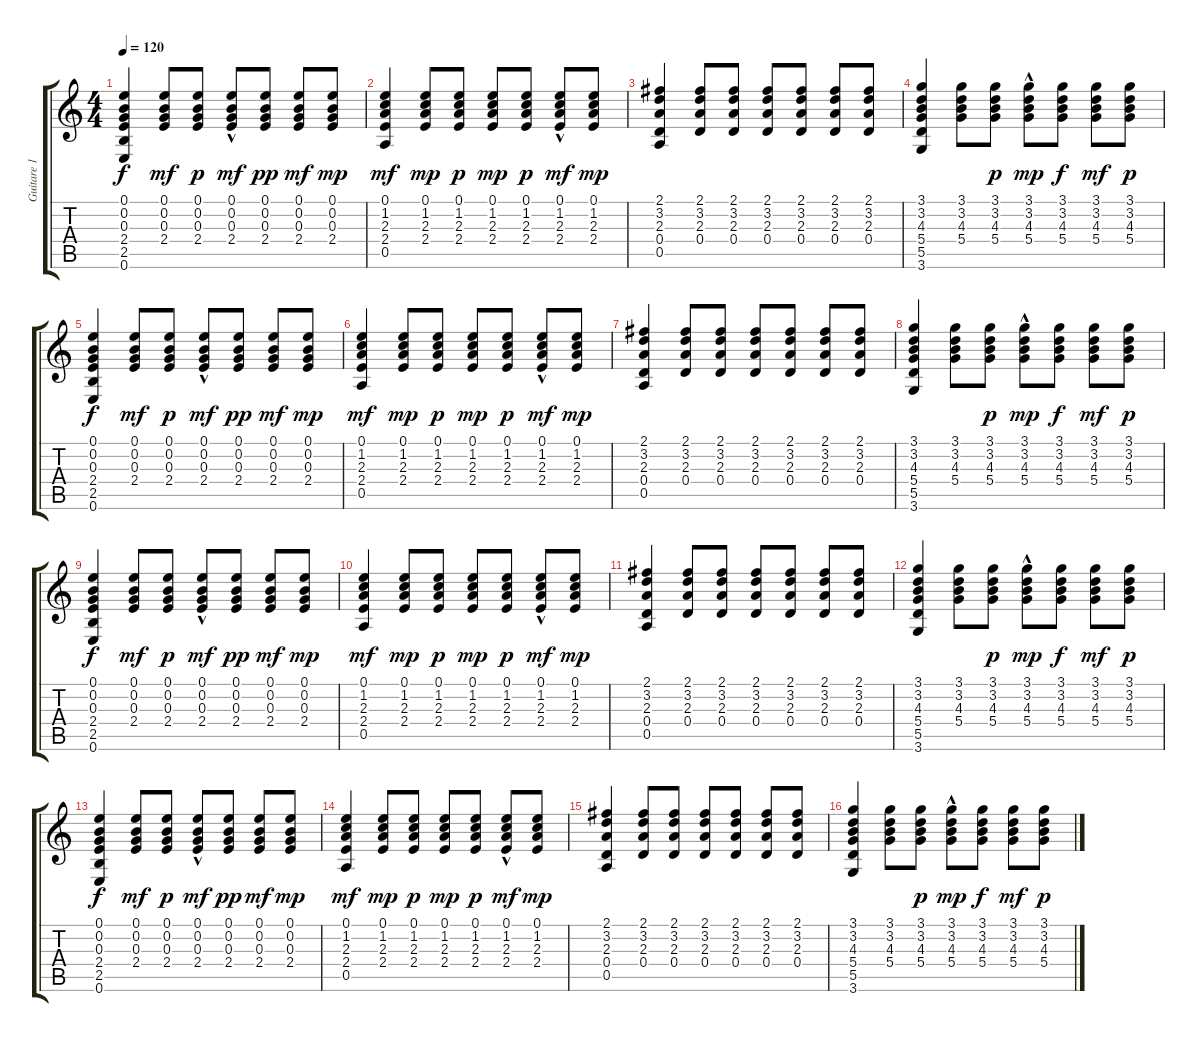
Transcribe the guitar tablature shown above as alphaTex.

\track ("Guitare 1" "Guitare 1") {instrument electricguitarclean}
\staff {score tabs}
\tuning (E4 B3 G3 D3 A2 E2) {hide}
\ts (4 4)
\tempo 120
\clef g2
\ks c
(0.1 0.2 0.3 2.4 2.5 0.6).4{dy f} (0.1 0.2 0.3 2.4).8{dy mf} (0.1 0.2 0.3 2.4).8{dy p} (0.1 0.2 0.3{hac} 2.4{hac}).8{dy mf} (0.1 0.2 0.3 2.4).8{dy pp} (0.1 0.2 0.3 2.4).8{dy mf} (0.1 0.2 0.3 2.4).8{dy mp} |
(0.1 1.2 2.3 2.4 0.5).4{dy mf} (0.1 1.2 2.3 2.4).8{dy mp} (0.1 1.2 2.3 2.4).8{dy p} (0.1 1.2 2.3 2.4).8{dy mp} (0.1 1.2 2.3 2.4).8{dy p} (0.1{hac} 1.2 2.3 2.4).8{dy mf} (0.1 1.2 2.3 2.4).8{dy mp} |
(2.1 3.2 2.3 0.4 0.5).4 (2.1 3.2 2.3 0.4).8 (2.1 3.2 2.3 0.4).8 (2.1 3.2 2.3 0.4).8 (2.1 3.2 2.3 0.4).8 (2.1 3.2 2.3 0.4).8 (2.1 3.2 2.3 0.4).8 |
(3.1 3.2 4.3 5.4 5.5 3.6).4 (3.1 3.2 4.3 5.4).8 (3.1 3.2 4.3 5.4).8{dy p} (3.1{hac} 3.2{hac} 4.3 5.4{hac}).8{dy mp} (3.1 3.2 4.3 5.4).8{dy f} (3.1 3.2 4.3 5.4).8{dy mf} (3.1 3.2 4.3 5.4).8{dy p} |
(0.1 0.2 0.3 2.4 2.5 0.6).4{dy f} (0.1 0.2 0.3 2.4).8{dy mf} (0.1 0.2 0.3 2.4).8{dy p} (0.1 0.2 0.3{hac} 2.4{hac}).8{dy mf} (0.1 0.2 0.3 2.4).8{dy pp} (0.1 0.2 0.3 2.4).8{dy mf} (0.1 0.2 0.3 2.4).8{dy mp} |
(0.1 1.2 2.3 2.4 0.5).4{dy mf} (0.1 1.2 2.3 2.4).8{dy mp} (0.1 1.2 2.3 2.4).8{dy p} (0.1 1.2 2.3 2.4).8{dy mp} (0.1 1.2 2.3 2.4).8{dy p} (0.1{hac} 1.2 2.3 2.4).8{dy mf} (0.1 1.2 2.3 2.4).8{dy mp} |
(2.1 3.2 2.3 0.4 0.5).4 (2.1 3.2 2.3 0.4).8 (2.1 3.2 2.3 0.4).8 (2.1 3.2 2.3 0.4).8 (2.1 3.2 2.3 0.4).8 (2.1 3.2 2.3 0.4).8 (2.1 3.2 2.3 0.4).8 |
(3.1 3.2 4.3 5.4 5.5 3.6).4 (3.1 3.2 4.3 5.4).8 (3.1 3.2 4.3 5.4).8{dy p} (3.1{hac} 3.2{hac} 4.3 5.4{hac}).8{dy mp} (3.1 3.2 4.3 5.4).8{dy f} (3.1 3.2 4.3 5.4).8{dy mf} (3.1 3.2 4.3 5.4).8{dy p} |
(0.1 0.2 0.3 2.4 2.5 0.6).4{dy f} (0.1 0.2 0.3 2.4).8{dy mf} (0.1 0.2 0.3 2.4).8{dy p} (0.1 0.2 0.3{hac} 2.4{hac}).8{dy mf} (0.1 0.2 0.3 2.4).8{dy pp} (0.1 0.2 0.3 2.4).8{dy mf} (0.1 0.2 0.3 2.4).8{dy mp} |
(0.1 1.2 2.3 2.4 0.5).4{dy mf} (0.1 1.2 2.3 2.4).8{dy mp} (0.1 1.2 2.3 2.4).8{dy p} (0.1 1.2 2.3 2.4).8{dy mp} (0.1 1.2 2.3 2.4).8{dy p} (0.1{hac} 1.2 2.3 2.4).8{dy mf} (0.1 1.2 2.3 2.4).8{dy mp} |
(2.1 3.2 2.3 0.4 0.5).4 (2.1 3.2 2.3 0.4).8 (2.1 3.2 2.3 0.4).8 (2.1 3.2 2.3 0.4).8 (2.1 3.2 2.3 0.4).8 (2.1 3.2 2.3 0.4).8 (2.1 3.2 2.3 0.4).8 |
(3.1 3.2 4.3 5.4 5.5 3.6).4 (3.1 3.2 4.3 5.4).8 (3.1 3.2 4.3 5.4).8{dy p} (3.1{hac} 3.2{hac} 4.3 5.4{hac}).8{dy mp} (3.1 3.2 4.3 5.4).8{dy f} (3.1 3.2 4.3 5.4).8{dy mf} (3.1 3.2 4.3 5.4).8{dy p} |
(0.1 0.2 0.3 2.4 2.5 0.6).4{dy f} (0.1 0.2 0.3 2.4).8{dy mf} (0.1 0.2 0.3 2.4).8{dy p} (0.1 0.2 0.3{hac} 2.4{hac}).8{dy mf} (0.1 0.2 0.3 2.4).8{dy pp} (0.1 0.2 0.3 2.4).8{dy mf} (0.1 0.2 0.3 2.4).8{dy mp} |
(0.1 1.2 2.3 2.4 0.5).4{dy mf} (0.1 1.2 2.3 2.4).8{dy mp} (0.1 1.2 2.3 2.4).8{dy p} (0.1 1.2 2.3 2.4).8{dy mp} (0.1 1.2 2.3 2.4).8{dy p} (0.1{hac} 1.2 2.3 2.4).8{dy mf} (0.1 1.2 2.3 2.4).8{dy mp} |
(2.1 3.2 2.3 0.4 0.5).4 (2.1 3.2 2.3 0.4).8 (2.1 3.2 2.3 0.4).8 (2.1 3.2 2.3 0.4).8 (2.1 3.2 2.3 0.4).8 (2.1 3.2 2.3 0.4).8 (2.1 3.2 2.3 0.4).8 |
(3.1 3.2 4.3 5.4 5.5 3.6).4 (3.1 3.2 4.3 5.4).8 (3.1 3.2 4.3 5.4).8{dy p} (3.1{hac} 3.2{hac} 4.3 5.4{hac}).8{dy mp} (3.1 3.2 4.3 5.4).8{dy f} (3.1 3.2 4.3 5.4).8{dy mf} (3.1 3.2 4.3 5.4).8{dy p}
